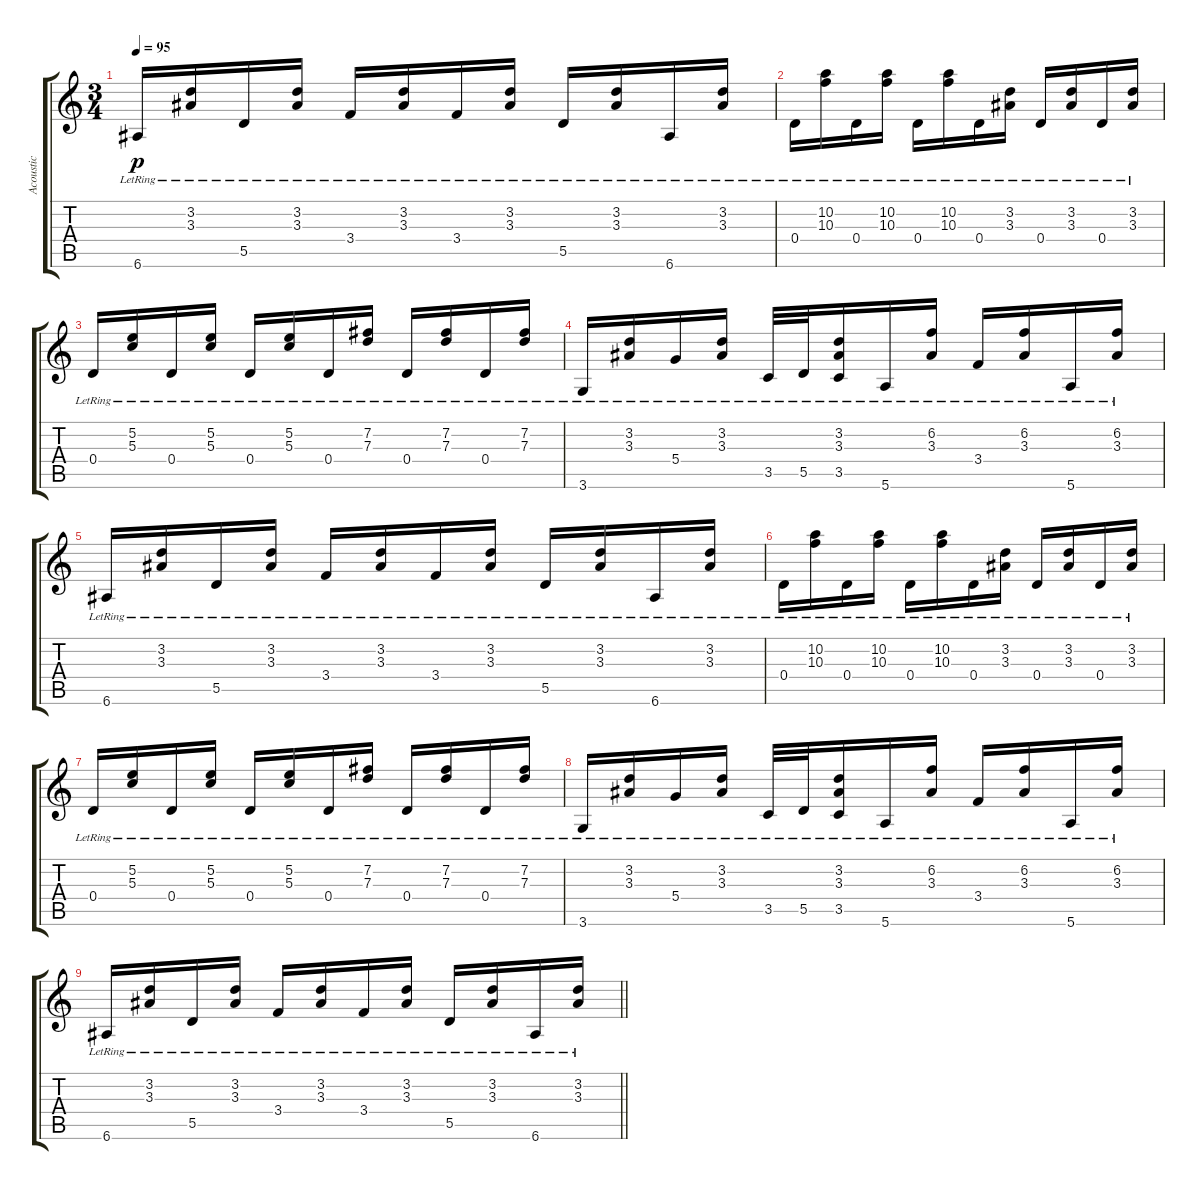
\track ("Acoustic" "Acoustic") {instrument acousticguitarnylon}
\staff {score tabs}
\tuning (E4 B3 G3 D3 A2 E2) {hide}
\ts (3 4)
\tempo 95
\clef g2
\ks c
6.6{lr}.16{dy p} (3.2{lr} 3.3{lr}).16 5.5{lr}.16 (3.2{lr} 3.3{lr}).16 3.4{lr}.16 (3.2{lr} 3.3{lr}).16 3.4{lr}.16 (3.2{lr} 3.3{lr}).16 5.5{lr}.16 (3.2{lr} 3.3{lr}).16 6.6{lr}.16 (3.2{lr} 3.3{lr}).16 |
0.4{lr}.16 (10.2{lr} 10.3{lr}).16 0.4{lr}.16 (10.2{lr} 10.3{lr}).16 0.4{lr}.16 (10.2{lr} 10.3{lr}).16 0.4{lr}.16 (3.2{lr} 3.3{lr}).16 0.4{lr}.16 (3.2{lr} 3.3{lr}).16 0.4{lr}.16 (3.2{lr} 3.3{lr}).16 |
0.4{lr}.16 (5.2{lr} 5.3{lr}).16 0.4{lr}.16 (5.2{lr} 5.3{lr}).16 0.4{lr}.16 (5.2{lr} 5.3{lr}).16 0.4{lr}.16 (7.2{lr} 7.3{lr}).16 0.4{lr}.16 (7.2{lr} 7.3{lr}).16 0.4{lr}.16 (7.2{lr} 7.3{lr}).16 |
3.6{lr}.16 (3.2{lr} 3.3{lr}).16 5.4{lr}.16 (3.2{lr} 3.3{lr}).16 3.5{lr}.32 5.5{lr}.32 (3.2{lr} 3.3{lr} 3.5{lr}).16 5.6{lr}.16 (6.2{lr} 3.3{lr}).16 3.4{lr}.16 (6.2{lr} 3.3{lr}).16 5.6{lr}.16 (6.2{lr} 3.3{lr}).16 |
6.6{lr}.16 (3.2{lr} 3.3{lr}).16 5.5{lr}.16 (3.2{lr} 3.3{lr}).16 3.4{lr}.16 (3.2{lr} 3.3{lr}).16 3.4{lr}.16 (3.2{lr} 3.3{lr}).16 5.5{lr}.16 (3.2{lr} 3.3{lr}).16 6.6{lr}.16 (3.2{lr} 3.3{lr}).16 |
0.4{lr}.16 (10.2{lr} 10.3{lr}).16 0.4{lr}.16 (10.2{lr} 10.3{lr}).16 0.4{lr}.16 (10.2{lr} 10.3{lr}).16 0.4{lr}.16 (3.2{lr} 3.3{lr}).16 0.4{lr}.16 (3.2{lr} 3.3{lr}).16 0.4{lr}.16 (3.2{lr} 3.3{lr}).16 |
0.4{lr}.16 (5.2{lr} 5.3{lr}).16 0.4{lr}.16 (5.2{lr} 5.3{lr}).16 0.4{lr}.16 (5.2{lr} 5.3{lr}).16 0.4{lr}.16 (7.2{lr} 7.3{lr}).16 0.4{lr}.16 (7.2{lr} 7.3{lr}).16 0.4{lr}.16 (7.2{lr} 7.3{lr}).16 |
3.6{lr}.16 (3.2{lr} 3.3{lr}).16 5.4{lr}.16 (3.2{lr} 3.3{lr}).16 3.5{lr}.32 5.5{lr}.32 (3.2{lr} 3.3{lr} 3.5{lr}).16 5.6{lr}.16 (6.2{lr} 3.3{lr}).16 3.4{lr}.16 (6.2{lr} 3.3{lr}).16 5.6{lr}.16 (6.2{lr} 3.3{lr}).16 |
\barLineRight lightlight
6.6{lr}.16 (3.2{lr} 3.3{lr}).16 5.5{lr}.16 (3.2{lr} 3.3{lr}).16 3.4{lr}.16 (3.2{lr} 3.3{lr}).16 3.4{lr}.16 (3.2{lr} 3.3{lr}).16 5.5{lr}.16 (3.2{lr} 3.3{lr}).16 6.6{lr}.16 (3.2{lr} 3.3{lr}).16
